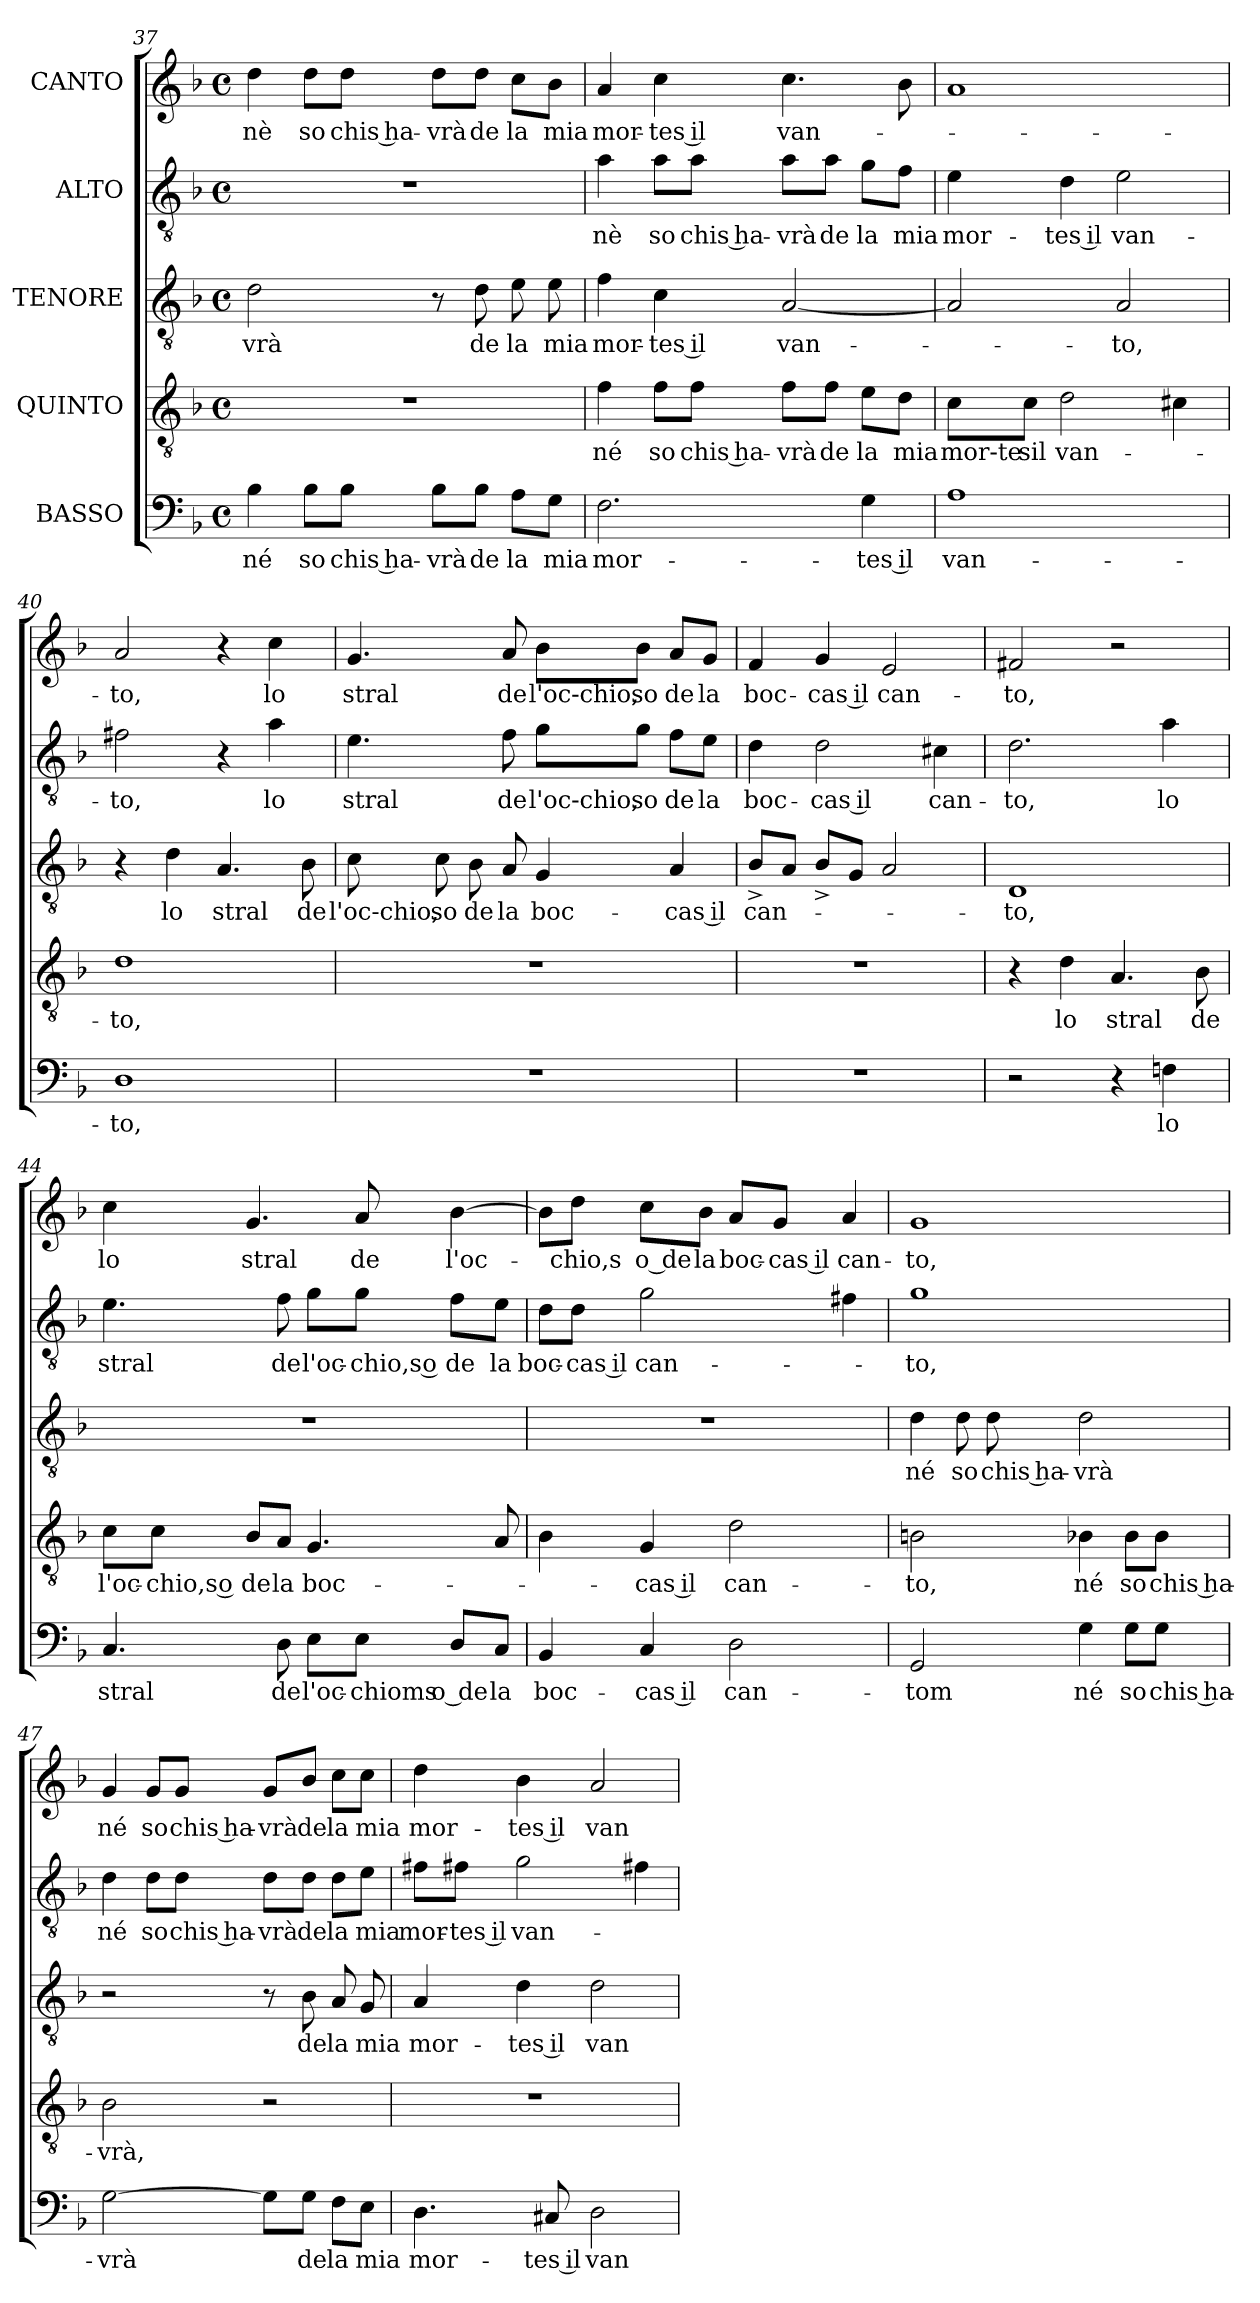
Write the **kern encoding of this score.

**kern	**text	**kern	**text	**kern	**text	**kern	**text	**kern	**text
*part5	*part5	*part4	*part4	*part3	*part3	*part2	*part2	*part1	*part1
*staff5	*staff5	*staff4	*staff4	*staff3	*staff3	*staff2	*staff2	*staff1	*staff1
*I"BASSO	*	*I"QUINTO	*	*I"TENORE	*	*I"ALTO	*	*I"CANTO	*
*clefF4	*	*clefGv2	*	*clefGv2	*	*clefGv2	*	*clefG2	*
*k[b-]	*	*k[b-]	*	*k[b-]	*	*k[b-]	*	*k[b-]	*
*F:	*	*F:	*	*F:	*	*F:	*	*F:	*
*M4/4	*	*M4/4	*	*M4/4	*	*M4/4	*	*M4/4	*
*met(c)	*	*met(c)	*	*met(c)	*	*met(c)	*	*met(c)	*
=37	=37	=37	=37	=37	=37	=37	=37	=37	=37
!	!LO:LY:b:cj	!	!	!	!LO:LY:b:cj	!	!	!	!LO:LY:b:cj
4B-\	né	1r	.	2d\	-vrà	1r	.	4dd\	nè
!	!LO:LY:b:cj	!	!	!	!	!	!	!	!LO:LY:b:cj
8B-\L	so	.	.	.	.	.	.	8dd\L	so
!	!LO:LY:b:rj	!	!	!	!	!	!	!	!LO:LY:b:rj
8B-\J	chis ha-	.	.	.	.	.	.	8dd\J	chis ha-
!	!LO:LY:b:rj	!	!	!	!	!	!	!	!LO:LY:b:rj
8B-\L	-vrà	.	.	8r	.	.	.	8dd\L	-vrà
!	!LO:LY:b:cj	!	!	!	!LO:LY:b:cj	!	!	!	!LO:LY:b:cj
8B-\J	de	.	.	8d\	de	.	.	8dd\J	de
!	!LO:LY:b:cj	!	!	!	!LO:LY:b:cj	!	!	!	!LO:LY:b:cj
8A\L	la	.	.	8e\	la	.	.	8cc\L	la
!	!LO:LY:b:cj	!	!	!	!LO:LY:b:cj	!	!	!	!LO:LY:b:cj
8G\J	mia	.	.	8e\	mia	.	.	8b-\J	mia
=38	=38	=38	=38	=38	=38	=38	=38	=38	=38
!	!LO:LY:b:cj	!	!LO:LY:b:cj	!	!LO:LY:b:cj	!	!LO:LY:b:cj	!	!LO:LY:b:cj
2.F\	mor-	4f\	né	4f\	mor-	4a\	nè	4a/	mor-
!	!	!	!LO:LY:b:cj	!	!LO:LY:b:rj	!	!LO:LY:b:cj	!	!LO:LY:b:rj
.	.	8f\L	so	4c\	-tes il	8a\L	so	4cc\	-tes il
!	!	!	!LO:LY:b:rj	!	!	!	!LO:LY:b:rj	!	!
.	.	8f\J	chis ha-	.	.	8a\J	chis ha-	.	.
!	!	!	!LO:LY:b:rj	!	!LO:LY:b:cj	!	!LO:LY:b:rj	!	!LO:LY:b
.	.	8f\L	-vrà	[<2A/	van-	8a\L	-vrà	4.cc\	van-
!	!	!	!LO:LY:b:cj	!	!	!	!LO:LY:b:cj	!	!
.	.	8f\J	de	.	.	8a\J	de	.	.
!	!LO:LY:b:rj	!	!LO:LY:b:cj	!	!	!	!LO:LY:b:cj	!	!
4G\	-tes il	8e\L	la	.	.	8g\L	la	.	.
!	!	!	!LO:LY:b:cj	!	!	!	!LO:LY:b:cj	!	!
.	.	8d\J	mia	.	.	8f\J	mia	8b-\	.
=39	=39	=39	=39	=39	=39	=39	=39	=39	=39
!	!LO:LY:b:cj	!	!LO:LY:b:cj	!	!	!	!LO:LY:b:cj	!	!
1A	van-	8c\L	mor-te	2A/]	.	4e\	mor-	1a	.
!	!	!	!LO:LY:b	!	!	!	!	!	!
.	.	8c\J	sil	.	.	.	.	.	.
!	!	!	!LO:LY:b:cj	!	!	!	!LO:LY:b:rj	!	!
.	.	2d\	van-	.	.	4d\	-tes il	.	.
!	!	!	!	!	!LO:LY:b:cj	!	!LO:LY:b:cj	!	!
.	.	.	.	2A/	-to,	2e\	van-	.	.
.	.	4c#X\	.	.	.	.	.	.	.
=40	=40	=40	=40	=40	=40	=40	=40	=40	=40
!	!LO:LY:b:cj	!	!LO:LY:b:cj	!	!	!	!LO:LY:b:cj	!	!LO:LY:b:cj
1D	-to,	1d	-to,	4r	.	2f#X\	-to,	2a/	-to,
!	!	!	!	!	!LO:LY:b:cj	!	!	!	!
.	.	.	.	4d\	lo	.	.	.	.
!	!	!	!	!	!LO:LY:b:cj	!	!	!	!
.	.	.	.	4.A/	stral	4r	.	4r	.
!	!	!	!	!	!	!	!LO:LY:b:cj	!	!LO:LY:b:cj
.	.	.	.	.	.	4a\	lo	4cc\	lo
!	!	!	!	!	!LO:LY:b:cj	!	!	!	!
.	.	.	.	8B-\	de	.	.	.	.
!!LO:LB:g=z
=41	=41	=41	=41	=41	=41	=41	=41	=41	=41
!	!	!	!	!	!LO:LY:b	!	!LO:LY:b:cj	!	!LO:LY:b:cj
1r	.	1r	.	8c\	l'oc-chio,	4.e\	stral	4.g/	stral
!	!	!	!	!	!LO:LY:b	!	!	!	!
.	.	.	.	8c\	so	.	.	.	.
!	!	!	!	!	!LO:LY:b:cj	!	!	!	!
.	.	.	.	8B-\	de	.	.	.	.
!	!	!	!	!	!LO:LY:b:cj	!	!LO:LY:b:cj	!	!LO:LY:b:cj
.	.	.	.	8A/	la	8f\	de	8a/	de
!	!	!	!	!	!LO:LY:b:cj	!	!LO:LY:b	!	!LO:LY:b
.	.	.	.	4G/	boc-	8g\L	l'oc-chio,	8b-\L	l'oc-chio,
!	!	!	!	!	!	!	!LO:LY:b	!	!LO:LY:b
.	.	.	.	.	.	8g\J	so	8b-\J	so
!	!	!	!	!	!LO:LY:b:rj	!	!LO:LY:b:cj	!	!LO:LY:b:cj
.	.	.	.	4A/	-cas il	8f\L	de	8a/L	de
!	!	!	!	!	!	!	!LO:LY:b:cj	!	!LO:LY:b:cj
.	.	.	.	.	.	8e\J	la	8g/J	la
=42	=42	=42	=42	=42	=42	=42	=42	=42	=42
!	!	!	!	!	!LO:LY:b:cj	!	!LO:LY:b:cj	!	!LO:LY:b:cj
1r	.	1r	.	8B-^>/L	can-	4d\	boc-	4f/	boc-
.	.	.	.	8A/J	.	.	.	.	.
!	!	!	!	!	!	!	!LO:LY:b:rj	!	!LO:LY:b:rj
.	.	.	.	8B-^>/L	.	2d\	-cas il	4g/	-cas il
.	.	.	.	8G/J	.	.	.	.	.
!	!	!	!	!	!	!	!	!	!LO:LY:b:cj
.	.	.	.	2A/	.	.	.	2e/	can-
!	!	!	!	!	!	!	!LO:LY:b:cj	!	!
.	.	.	.	.	.	4c#X\	can-	.	.
=43	=43	=43	=43	=43	=43	=43	=43	=43	=43
!	!	!	!	!	!LO:LY:b:cj	!	!LO:LY:b:cj	!	!LO:LY:b:cj
2r	.	4r	.	1D	-to,	2.d\	-to,	2f#X/	-to,
!	!	!	!LO:LY:b:cj	!	!	!	!	!	!
.	.	4d\	lo	.	.	.	.	.	.
!	!	!	!LO:LY:b:cj	!	!	!	!	!	!
4r	.	4.A/	stral	.	.	.	.	2r	.
!	!LO:LY:b:cj	!	!	!	!	!	!LO:LY:b:cj	!	!
4Fn\	lo	.	.	.	.	4a\	lo	.	.
!	!	!	!LO:LY:b:cj	!	!	!	!	!	!
.	.	8B-\	de	.	.	.	.	.	.
=44	=44	=44	=44	=44	=44	=44	=44	=44	=44
!	!LO:LY:b:cj	!	!LO:LY:b:cj	!	!	!	!LO:LY:b:cj	!	!LO:LY:b:cj
4.C/	stral	8c\L	l'oc-	1r	.	4.e\	stral	4cc\	lo
!	!	!	!LO:LY:b:cj	!	!	!	!	!	!
.	.	8c\J	-chio,s o	.	.	.	.	.	.
!	!	!	!LO:LY:b:cj	!	!	!	!	!	!LO:LY:b:cj
.	.	8B-/L	de	.	.	.	.	4.g/	stral
!	!LO:LY:b:cj	!	!LO:LY:b:cj	!	!	!	!LO:LY:b:cj	!	!
8D\	de	8A/J	la	.	.	8f\	de	.	.
!	!LO:LY:b:cj	!	!LO:LY:b	!	!	!	!LO:LY:b:cj	!	!
8E\L	l'oc-	4.G/	boc-	.	.	8g\L	l'oc-	.	.
!	!LO:LY:b:cj	!	!	!	!	!	!LO:LY:b:cj	!	!LO:LY:b:cj
8E\J	-chioms	.	.	.	.	8g\J	-chio,s o	8a/	de
!	!LO:LY:b:rj	!	!	!	!	!	!LO:LY:b:cj	!	!LO:LY:b:cj
8D/L	o de	.	.	.	.	8f\L	de	[<4b-\	l'oc-
!	!LO:LY:b:cj	!	!	!	!	!	!LO:LY:b:cj	!	!
8C/J	la	8A/	.	.	.	8e\J	la	.	.
!!LO:PB:g=z
=45	=45	=45	=45	=45	=45	=45	=45	=45	=45
!	!LO:LY:b:cj	!	!	!	!	!	!LO:LY:b:cj	!	!
4BB-/	boc-	4B-\	.	1r	.	8d\L	boc-	8b-\L]	.
!	!	!	!	!	!	!	!LO:LY:b:rj	!	!LO:LY:b:cj
.	.	.	.	.	.	8d\J	-cas il	8dd\J	-chio,s
!	!LO:LY:b:rj	!	!LO:LY:b:rj	!	!	!	!LO:LY:b:cj	!	!LO:LY:b:rj
4C/	-cas il	4G/	-cas il	.	.	2g\	can-	8cc\L	o de
!	!	!	!	!	!	!	!	!	!LO:LY:b:cj
.	.	.	.	.	.	.	.	8b-\J	la
!	!LO:LY:b:cj	!	!LO:LY:b:cj	!	!	!	!	!	!LO:LY:b:cj
2D\	can-	2d\	can-	.	.	.	.	8a/L	boc-
!	!	!	!	!	!	!	!	!	!LO:LY:b:rj
.	.	.	.	.	.	.	.	8g/J	-cas il
!	!	!	!	!	!	!	!	!	!LO:LY:b:cj
.	.	.	.	.	.	4f#X\	.	4a/	can-
=46	=46	=46	=46	=46	=46	=46	=46	=46	=46
!	!LO:LY:b:cj	!	!LO:LY:b:cj	!	!LO:LY:b:cj	!	!LO:LY:b:cj	!	!LO:LY:b:cj
2GG/	-tom	2Bn\	-to,	4d\	né	1g	-to,	1g	-to,
!	!	!	!	!	!LO:LY:b:cj	!	!	!	!
.	.	.	.	8d\	so	.	.	.	.
!	!	!	!	!	!LO:LY:b:rj	!	!	!	!
.	.	.	.	8d\	chis ha-	.	.	.	.
!	!LO:LY:b:cj	!	!LO:LY:b:cj	!	!LO:LY:b:rj	!	!	!	!
4G\	né	4B-X\	né	2d\	-vrà	.	.	.	.
!	!LO:LY:b:cj	!	!LO:LY:b:cj	!	!	!	!	!	!
8G\L	so	8B-\L	so	.	.	.	.	.	.
!	!LO:LY:b:rj	!	!LO:LY:b:rj	!	!	!	!	!	!
8G\J	chis ha-	8B-\J	chis ha-	.	.	.	.	.	.
=47	=47	=47	=47	=47	=47	=47	=47	=47	=47
!	!LO:LY:b:cj	!	!LO:LY:b:cj	!	!	!	!LO:LY:b:cj	!	!LO:LY:b:cj
[>2G\	-vrà	2B-\	-vrà,	2r	.	4d\	né	4g/	né
!	!	!	!	!	!	!	!LO:LY:b:cj	!	!LO:LY:b:cj
.	.	.	.	.	.	8d\L	so	8g/L	so
!	!	!	!	!	!	!	!LO:LY:b:rj	!	!LO:LY:b:rj
.	.	.	.	.	.	8d\J	chis ha-	8g/J	chis ha-
!	!	!	!	!	!	!	!LO:LY:b:rj	!	!LO:LY:b:rj
8G\L]	.	2r	.	8r	.	8d\L	-vrà	8g/L	-vrà
!	!LO:LY:b:cj	!	!	!	!LO:LY:b:cj	!	!LO:LY:b:cj	!	!LO:LY:b:cj
8G\J	de	.	.	8B-\	de	8d\J	de	8b-/J	de
!	!LO:LY:b:cj	!	!	!	!LO:LY:b:cj	!	!LO:LY:b:cj	!	!LO:LY:b:cj
8F\L	la	.	.	8A/	la	8d\L	la	8cc\L	la
!	!LO:LY:b:cj	!	!	!	!LO:LY:b:cj	!	!LO:LY:b:cj	!	!LO:LY:b:cj
8E\J	mia	.	.	8G/	mia	8e\J	mia	8cc\J	mia
=48	=48	=48	=48	=48	=48	=48	=48	=48	=48
!	!LO:LY:b:cj	!	!	!	!LO:LY:b:cj	!	!LO:LY:b:cj	!	!LO:LY:b:cj
4.D\	mor-	1r	.	4A/	mor-	8f#X\L	mor-	4dd\	mor-
!	!	!	!	!	!	!	!LO:LY:b:rj	!	!
.	.	.	.	.	.	8f#X\J	-tes il	.	.
!	!	!	!	!	!LO:LY:b:rj	!	!LO:LY:b:cj	!	!LO:LY:b:rj
.	.	.	.	4d\	-tes il	2g\	van-	4b-\	-tes il
!	!LO:LY:b:rj	!	!	!	!	!	!	!	!
8C#X/	-tes il	.	.	.	.	.	.	.	.
!	!LO:LY:b:cj	!	!	!	!LO:LY:b:cj	!	!	!	!LO:LY:b:cj
2D\	van-	.	.	2d\	van-	.	.	2a/	van-
.	.	.	.	.	.	4f#X\	.	.	.
=	=	=	=	=	=	=	=	=	=
*-	*-	*-	*-	*-	*-	*-	*-	*-	*-
